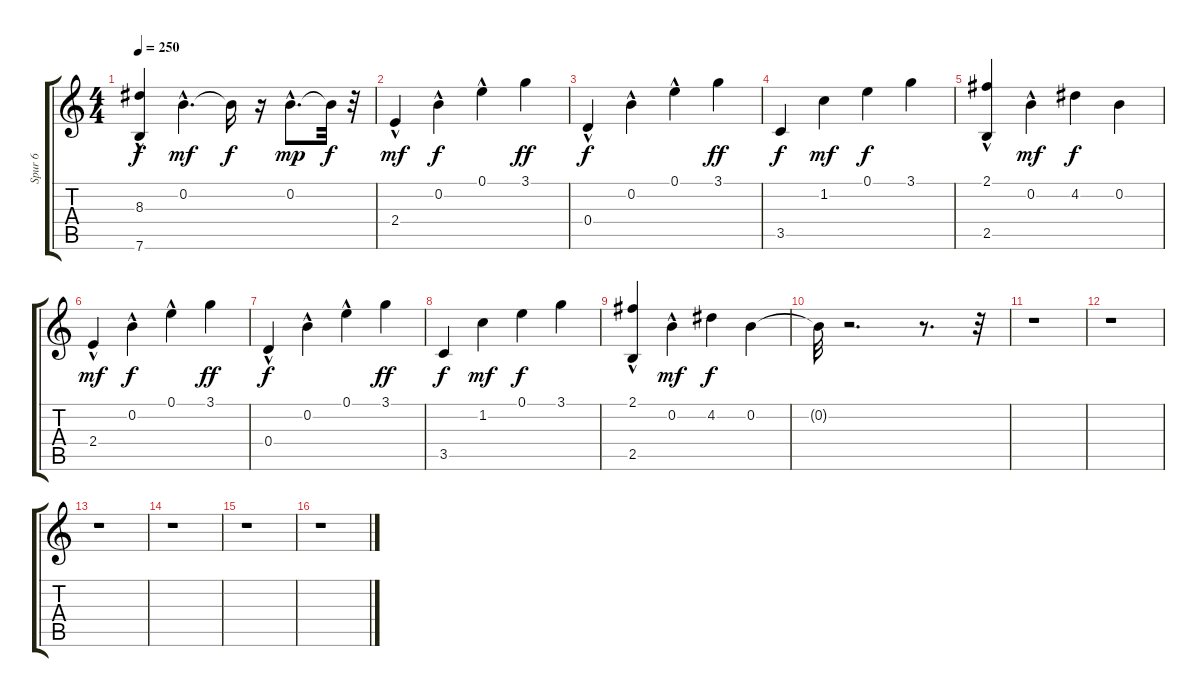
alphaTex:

\track ("Spur 6" "Spur 6") {instrument acousticguitarsteel}
\staff {score tabs}
\tuning (E4 B3 G3 D3 A2 E2) {hide}
\ts (4 4)
\tempo 250
\clef g2
\ks c
(8.3{hac t} 7.6{hac t}).4{dy f} 0.2{hac}.4{d dy mf} 0.2{t}.16{dy f} r.16 0.2{hac}.8{d dy mp} 0.2{t}.32{dy f} r.32 |
2.4{hac}.4{dy mf} 0.2{hac}.4{dy f} 0.1{hac}.4 3.1.4{dy ff} |
0.4{hac}.4{dy f} 0.2{hac}.4 0.1{hac}.4 3.1.4{dy ff} |
3.5.4{dy f} 1.2.4{dy mf} 0.1.4{dy f} 3.1.4 |
(2.1 2.5{hac}).4 0.2{hac}.4{dy mf} 4.2.4{dy f} 0.2.4 |
2.4{hac}.4{dy mf} 0.2{hac}.4{dy f} 0.1{hac}.4 3.1.4{dy ff} |
0.4{hac}.4{dy f} 0.2{hac}.4 0.1{hac}.4 3.1.4{dy ff} |
3.5.4{dy f} 1.2.4{dy mf} 0.1.4{dy f} 3.1.4 |
(2.1 2.5{hac}).4 0.2{hac}.4{dy mf} 4.2.4{dy f} 0.2.4 |
0.2{t}.32 r.2{d} r.8{d} r.32 |
r.1 |
r.1 |
r.1 |
r.1 |
r.1 |
r.1
